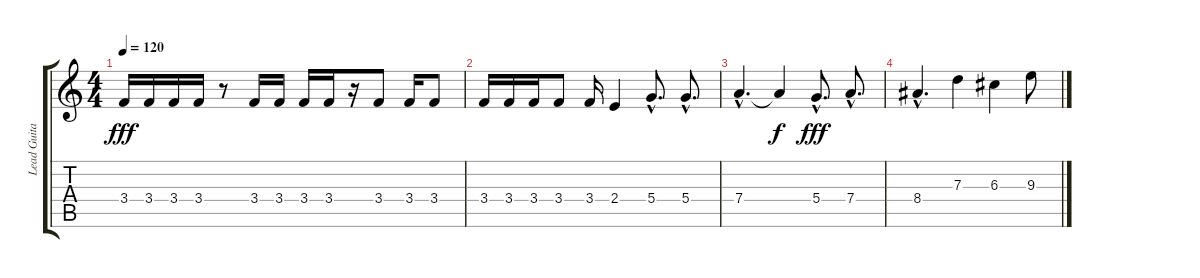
\track ("Lead Guitar" "Lead Guita") {instrument distortionguitar}
\staff {score tabs}
\tuning (E4 B3 G3 D3 A2 D2) {hide}
\ts (4 4)
\tempo 120
\clef g2
\ks c
3.4.16{dy fff} 3.4.16 3.4.16 3.4.16 r.8 3.4.16 3.4.16 3.4.16 3.4.16 r.16 3.4.8 3.4.16 3.4.8 |
3.4.16 3.4.16 3.4.16 3.4.8 3.4.16 2.4.4 5.4{hac}.8{d} 5.4{hac}.8{d} |
7.4{hac}.4{d} 7.4{t}.4{dy f} 5.4{hac}.8{d dy fff} 7.4{hac}.8{d} |
8.4{hac}.4{d} 7.3.4 6.3.4 9.3.8
